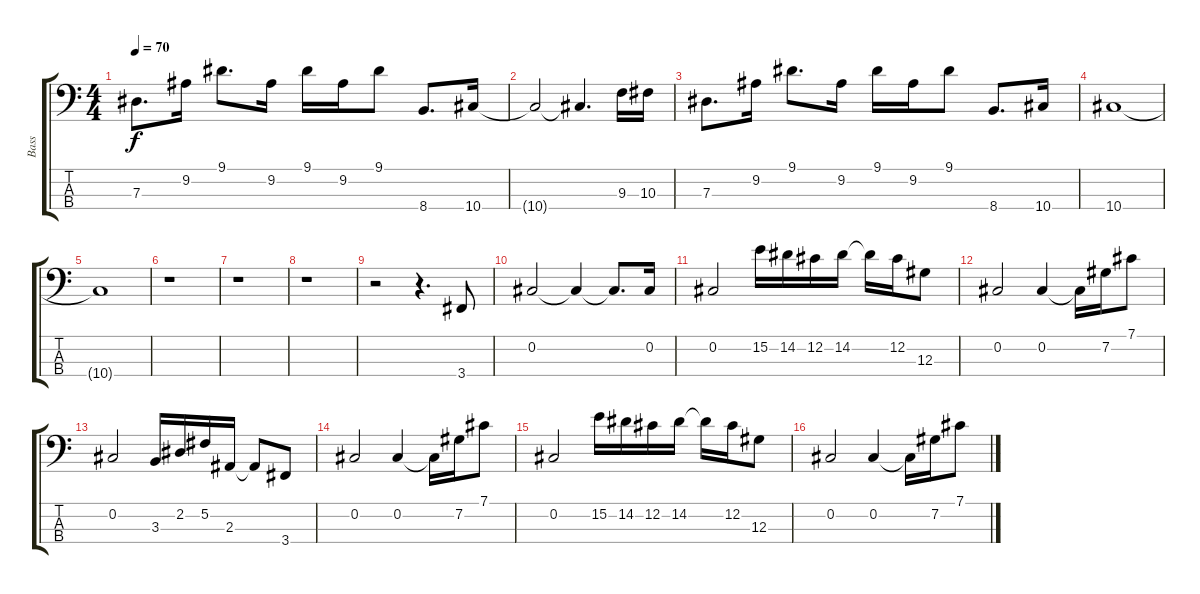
\track ("Bass" "Bass") {instrument electricbassfinger}
\staff {score tabs}
\tuning (Gb2 Db2 Ab1 Eb1) {hide}
\ts (4 4)
\tempo 70
\clef f4
\ks c
7.3.8{d dy f} 9.2.16 9.1.8{d} 9.2.16 9.1.16 9.2.16 9.1.8 8.4.8{d} 10.4.16 |
10.4{t}.2 10.4{t}.4{d} 9.3.16 10.3.16 |
7.3.8{d} 9.2.16 9.1.8{d} 9.2.16 9.1.16 9.2.16 9.1.8 8.4.8{d} 10.4.16 |
10.4.1 |
10.4{t}.1 |
r.1 |
r.1 |
r.1 |
r.2 r.4{d} 3.4.8 |
0.2.2 0.2{t}.4 0.2{t}.8{d} 0.2.16 |
0.2.2 15.2.16 14.2.16 12.2.16 14.2.16 14.2{t}.16 12.2.16 12.3.8 |
0.2.2 0.2.4 0.2{t}.16 7.2.16 7.1.8 |
0.2.2 3.3.16 2.2.16 5.2.16 2.3.16 2.3{t}.8 3.4.8 |
0.2.2 0.2.4 0.2{t}.16 7.2.16 7.1.8 |
0.2.2 15.2.16 14.2.16 12.2.16 14.2.16 14.2{t}.16 12.2.16 12.3.8 |
0.2.2 0.2.4 0.2{t}.16 7.2.16 7.1.8
